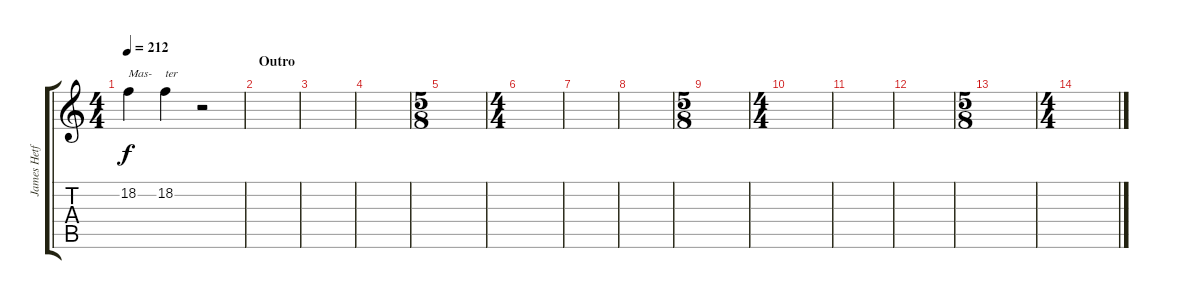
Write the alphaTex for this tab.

\track ("James Hetfield (Vocal)" "James Hetf") {instrument lead1square}
\staff {score tabs}
\tuning (E4 B3 G3 D3 A2 E2) {hide}
\ts (4 4)
\tempo 212
\clef g2
\ks c
18.2.4{txt "Mas-" dy f} 18.2.4{txt "ter"} r.2 |
\section ("" "Outro")
|
|
|
\ts (5 8)
|
\ts (4 4)
|
|
|
\ts (5 8)
|
\ts (4 4)
|
|
|
\ts (5 8)
|
\ts (4 4)
